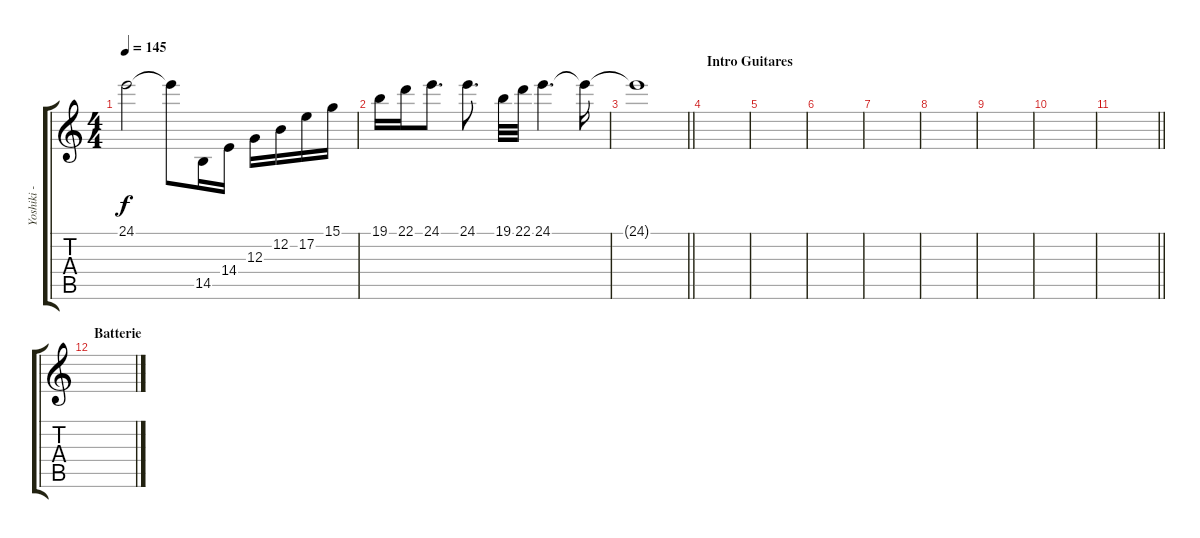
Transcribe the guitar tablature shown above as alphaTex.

\track ("Yoshiki - Droite" "Yoshiki - ") {instrument acousticgrandpiano}
\staff {score tabs}
\tuning (E4 B3 G3 D3 A2 E2) {hide}
\ts (4 4)
\tempo 145
\clef g2
\ks c
24.1{t}.2{dy f} 24.1{t}.8 14.5.16 14.4.16 12.3.16 12.2.16 17.2.16 15.1.16 |
19.1.16 22.1.16 24.1.8{d} 24.1.8{d} 19.1.32 22.1.32 24.1.4{d} 24.1{t}.16 |
\barLineRight lightlight
24.1{t}.1 |
\section ("" "Intro Guitares")
|
|
|
|
|
|
|
\barLineRight lightlight
|
\section ("" "Batterie")
